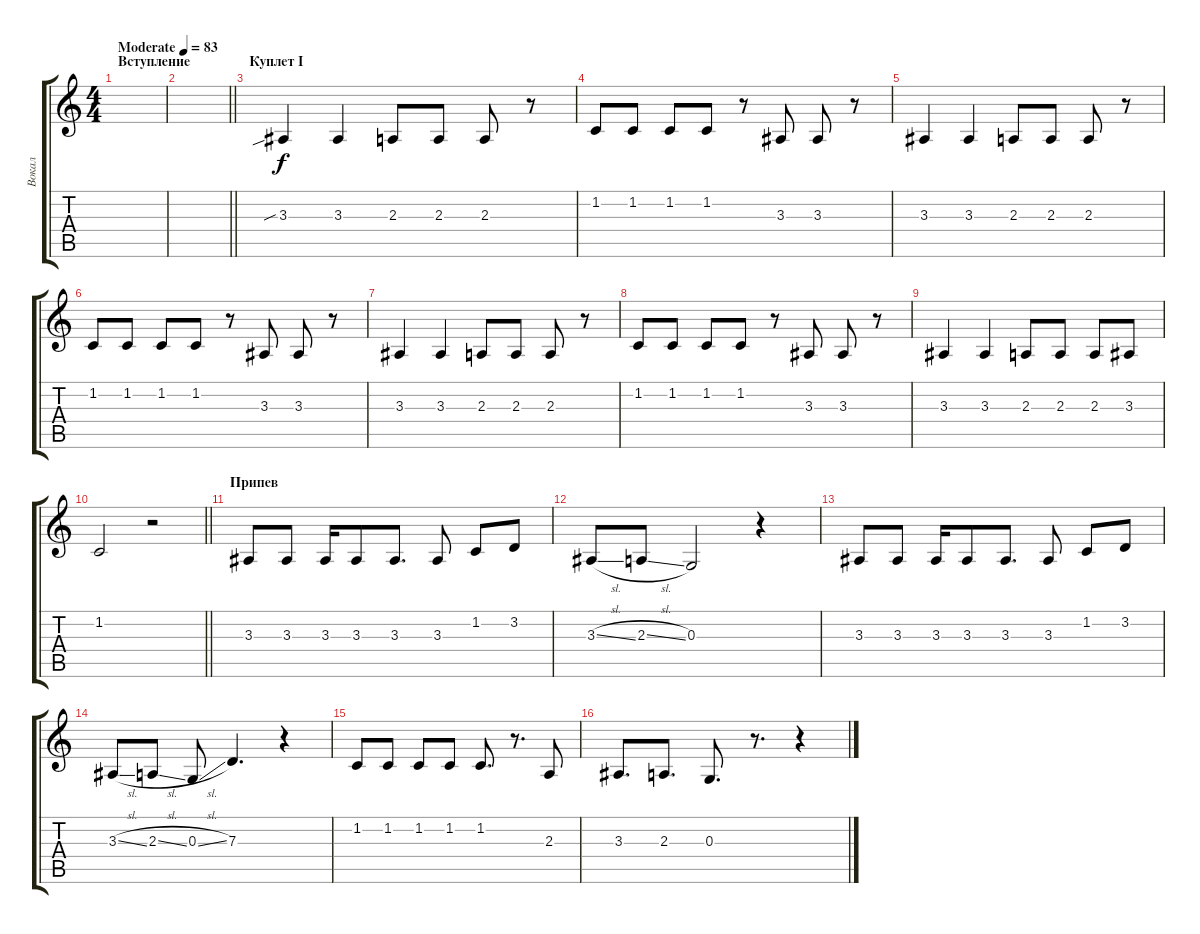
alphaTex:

\track ("Вокал" "Вокал") {instrument trumpet}
\staff {score tabs}
\tuning (E4 B3 G3 D3 A2 E2) {hide}
\ts (4 4)
\section ("" "Вступление")
\tempo (83 "Moderate")
\clef g2
\ks c
|
\barLineRight lightlight
|
\section ("" "Куплет I")
3.3{sib}.4 3.3.4 2.3.8 2.3.8 2.3.8 r.8 |
1.2.8 1.2.8 1.2.8 1.2.8 r.8 3.3.8 3.3.8 r.8 |
3.3.4 3.3.4 2.3.8 2.3.8 2.3.8 r.8 |
1.2.8 1.2.8 1.2.8 1.2.8 r.8 3.3.8 3.3.8 r.8 |
3.3.4 3.3.4 2.3.8 2.3.8 2.3.8 r.8 |
1.2.8 1.2.8 1.2.8 1.2.8 r.8 3.3.8 3.3.8 r.8 |
3.3.4 3.3.4 2.3.8 2.3.8 2.3.8 3.3.8 |
\barLineRight lightlight
1.2.2 r.2 |
\section ("" "Припев")
3.3.8 3.3.8 3.3.16 3.3.8 3.3.8{d} 3.3.8 1.2.8 3.2.8 |
3.3{sl}.8 2.3{sl}.8 0.3.2 r.4 |
3.3.8 3.3.8 3.3.16 3.3.8 3.3.8{d} 3.3.8 1.2.8 3.2.8 |
3.3{sl}.8 2.3{sl}.8 0.3{sl}.8 7.3.4{d} r.4 |
1.2.8 1.2.8 1.2.8 1.2.8 1.2.8{d} r.8{d} 2.3.8 |
3.3.8{d} 2.3.8{d} 0.3.8{d} r.8{d} r.4
